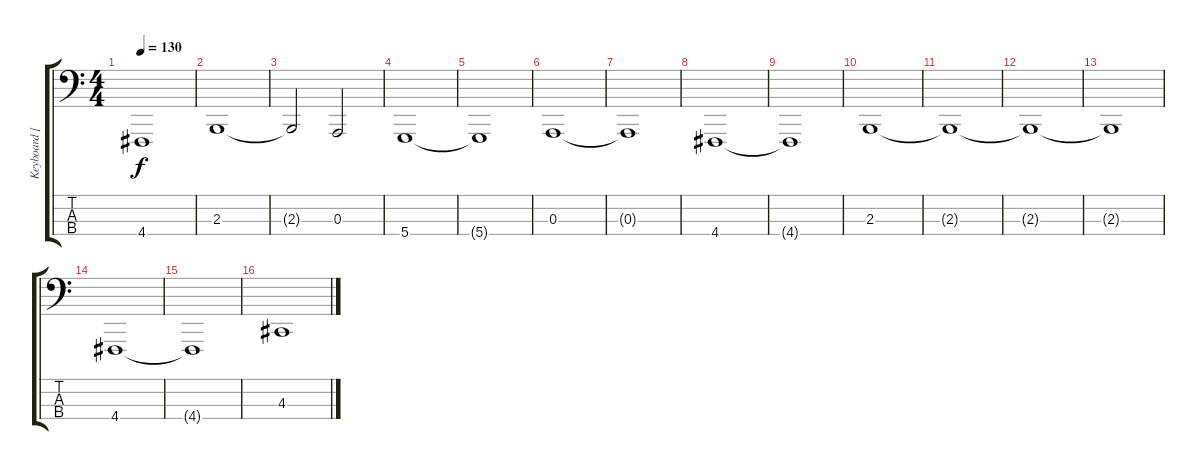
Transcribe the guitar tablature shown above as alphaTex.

\track ("Keyboard [Low Strings]" "Keyboard [") {instrument stringensemble2}
\staff {score tabs}
\tuning (G2 D2 A1 D1) {hide}
\ts (4 4)
\tempo 130
\clef f4
\ks c
4.4.1{dy f} |
2.3.1 |
2.3{t}.2 0.3.2 |
5.4.1 |
5.4{t}.1 |
0.3.1 |
0.3{t}.1 |
4.4.1 |
4.4{t}.1 |
2.3.1 |
2.3{t}.1 |
2.3{t}.1 |
2.3{t}.1 |
4.4.1 |
4.4{t}.1 |
4.3.1
